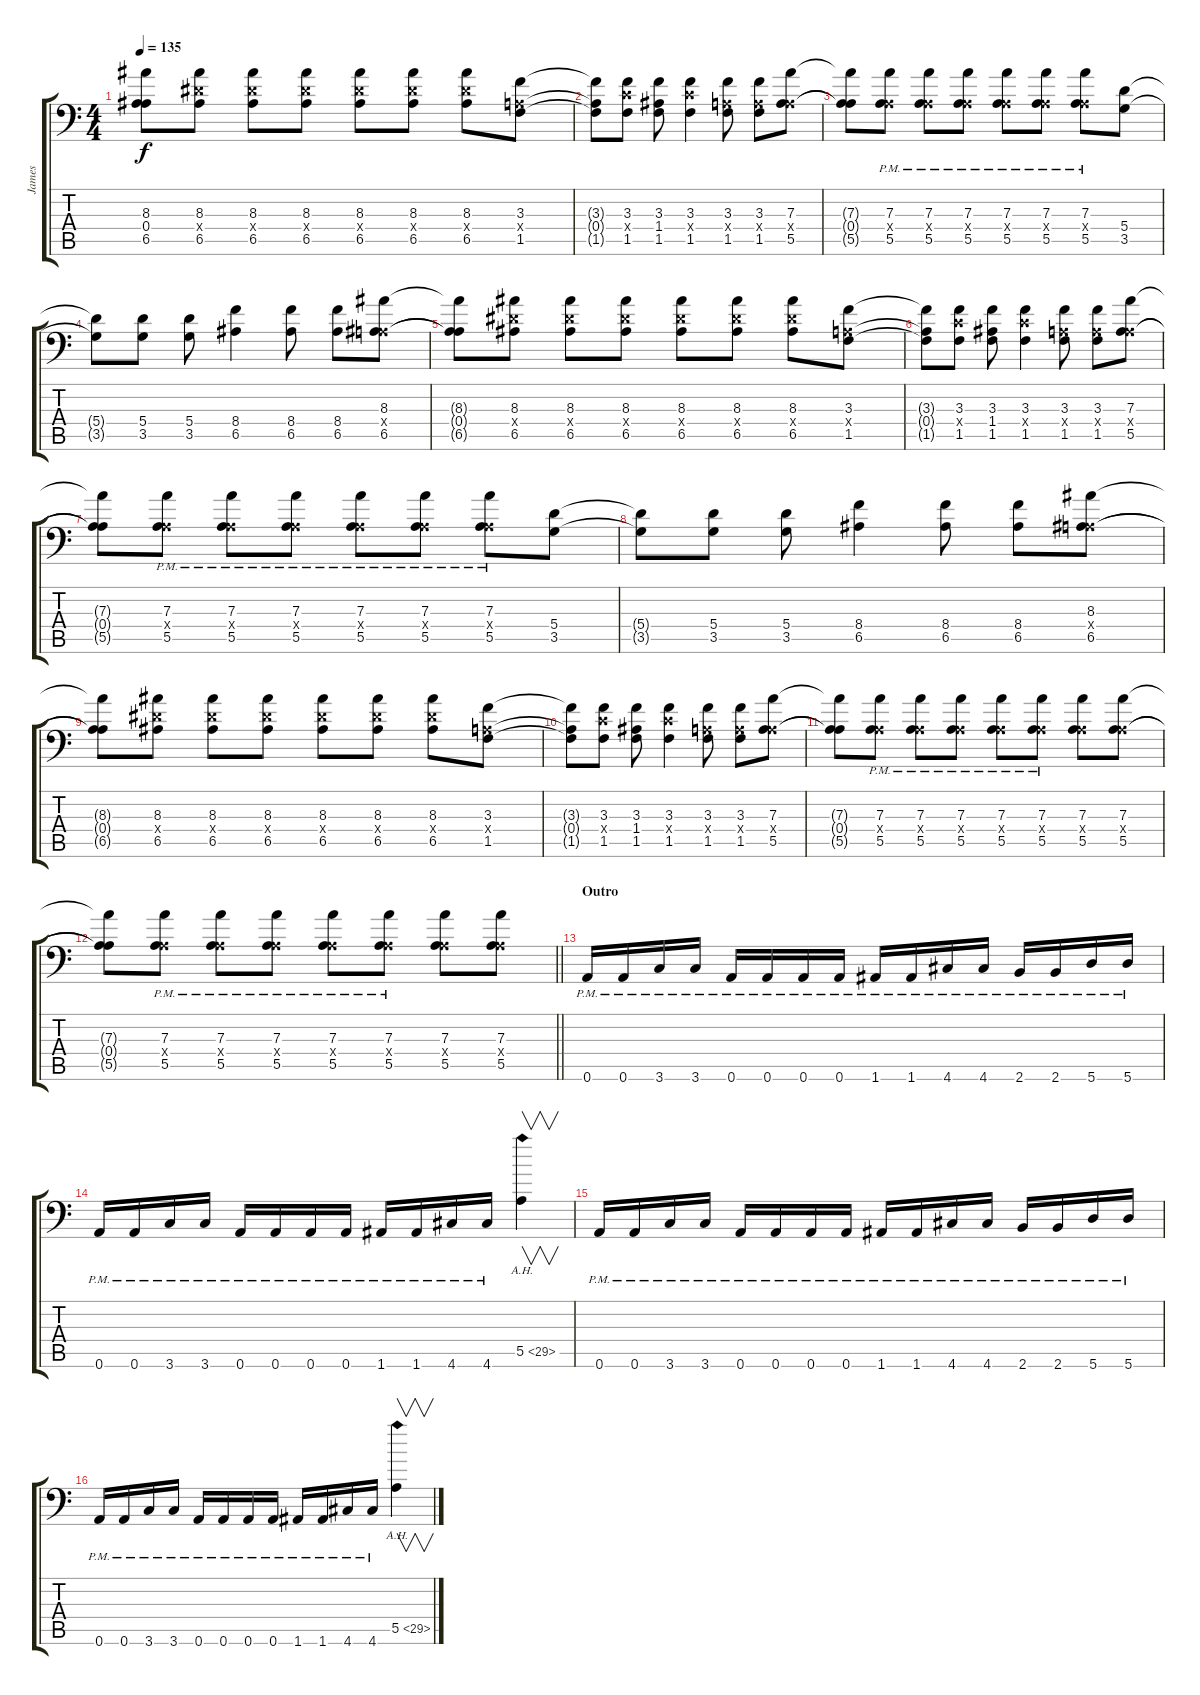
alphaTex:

\track ("James" "James") {instrument overdrivenguitar}
\staff {score tabs}
\tuning (B3 Gb3 D3 A2 E2 A1) {hide}
\ts (4 4)
\tempo 135
\clef f4
\ks c
(8.3{t} 0.4{t} 6.5{t}).8{dy f} (8.3 6.4{x} 6.5).8 (8.3 6.4{x} 6.5).8 (8.3 6.4{x} 6.5).8 (8.3 6.4{x} 6.5).8 (8.3 6.4{x} 6.5).8 (8.3 6.4{x} 6.5).8 (3.3 0.4{x} 1.5).8 |
(3.3{t} 0.4{t} 1.5{t}).8 (3.3 3.4{x} 1.5).8 (3.3 1.4 1.5).8 (3.3 3.4{x} 1.5).4 (3.3 0.4{x} 1.5).8 (3.3 0.4{x} 1.5).8 (7.3 0.4{x} 5.5).8 |
(7.3{t} 0.4{t} 5.5{t}).8 (7.3 0.4{x} 5.5{pm}).8 (7.3 0.4{x} 5.5{pm}).8 (7.3 0.4{x} 5.5{pm}).8 (7.3 0.4{x} 5.5{pm}).8 (7.3 0.4{x} 5.5{pm}).8 (7.3 0.4{x} 5.5{pm}).8 (5.4 3.5).8 |
(5.4{t} 3.5{t}).8 (5.4 3.5).8 (5.4 3.5).8 (8.4 6.5).4 (8.4 6.5).8 (8.4 6.5).8 (8.3 0.4{x} 6.5).8 |
(8.3{t} 0.4{t} 6.5{t}).8 (8.3 6.4{x} 6.5).8 (8.3 6.4{x} 6.5).8 (8.3 6.4{x} 6.5).8 (8.3 6.4{x} 6.5).8 (8.3 6.4{x} 6.5).8 (8.3 6.4{x} 6.5).8 (3.3 0.4{x} 1.5).8 |
(3.3{t} 0.4{t} 1.5{t}).8 (3.3 3.4{x} 1.5).8 (3.3 1.4 1.5).8 (3.3 3.4{x} 1.5).4 (3.3 0.4{x} 1.5).8 (3.3 0.4{x} 1.5).8 (7.3 0.4{x} 5.5).8 |
(7.3{t} 0.4{t} 5.5{t}).8 (7.3 0.4{x} 5.5{pm}).8 (7.3 0.4{x} 5.5{pm}).8 (7.3 0.4{x} 5.5{pm}).8 (7.3 0.4{x} 5.5{pm}).8 (7.3 0.4{x} 5.5{pm}).8 (7.3 0.4{x} 5.5{pm}).8 (5.4 3.5).8 |
(5.4{t} 3.5{t}).8 (5.4 3.5).8 (5.4 3.5).8 (8.4 6.5).4 (8.4 6.5).8 (8.4 6.5).8 (8.3 0.4{x} 6.5).8 |
(8.3{t} 0.4{t} 6.5{t}).8 (8.3 6.4{x} 6.5).8 (8.3 6.4{x} 6.5).8 (8.3 6.4{x} 6.5).8 (8.3 6.4{x} 6.5).8 (8.3 6.4{x} 6.5).8 (8.3 6.4{x} 6.5).8 (3.3 0.4{x} 1.5).8 |
(3.3{t} 0.4{t} 1.5{t}).8 (3.3 3.4{x} 1.5).8 (3.3 1.4 1.5).8 (3.3 3.4{x} 1.5).4 (3.3 0.4{x} 1.5).8 (3.3 0.4{x} 1.5).8 (7.3 0.4{x} 5.5).8 |
(7.3{t} 0.4{t} 5.5{t}).8 (7.3 0.4{x} 5.5{pm}).8 (7.3 0.4{x} 5.5{pm}).8 (7.3 0.4{x} 5.5{pm}).8 (7.3 0.4{x} 5.5{pm}).8 (7.3 0.4{x} 5.5{pm}).8 (7.3 0.4{x} 5.5).8 (7.3 0.4{x} 5.5).8 |
\barLineRight lightlight
(7.3{t} 0.4{t} 5.5{t}).8 (7.3 0.4{x} 5.5{pm}).8 (7.3 0.4{x} 5.5{pm}).8 (7.3 0.4{x} 5.5{pm}).8 (7.3 0.4{x} 5.5{pm}).8 (7.3 0.4{x} 5.5{pm}).8 (7.3 0.4{x} 5.5).8 (7.3 0.4{x} 5.5).8 |
\section ("" "Outro")
0.6{pm}.16 0.6{pm}.16 3.6{pm}.16 3.6{pm}.16 0.6{pm}.16 0.6{pm}.16 0.6{pm}.16 0.6{pm}.16 1.6{pm}.16 1.6{pm}.16 4.6{pm}.16 4.6{pm}.16 2.6{pm}.16 2.6{pm}.16 5.6{pm}.16 5.6{pm}.16 |
0.6{pm}.16 0.6{pm}.16 3.6{pm}.16 3.6{pm}.16 0.6{pm}.16 0.6{pm}.16 0.6{pm}.16 0.6{pm}.16 1.6{pm}.16 1.6{pm}.16 4.6{pm}.16 4.6{pm}.16 5.5{ah 24}.4{v} |
0.6{pm}.16 0.6{pm}.16 3.6{pm}.16 3.6{pm}.16 0.6{pm}.16 0.6{pm}.16 0.6{pm}.16 0.6{pm}.16 1.6{pm}.16 1.6{pm}.16 4.6{pm}.16 4.6{pm}.16 2.6{pm}.16 2.6{pm}.16 5.6{pm}.16 5.6{pm}.16 |
0.6{pm}.16 0.6{pm}.16 3.6{pm}.16 3.6{pm}.16 0.6{pm}.16 0.6{pm}.16 0.6{pm}.16 0.6{pm}.16 1.6{pm}.16 1.6{pm}.16 4.6{pm}.16 4.6{pm}.16 5.5{ah 24}.4{v}
